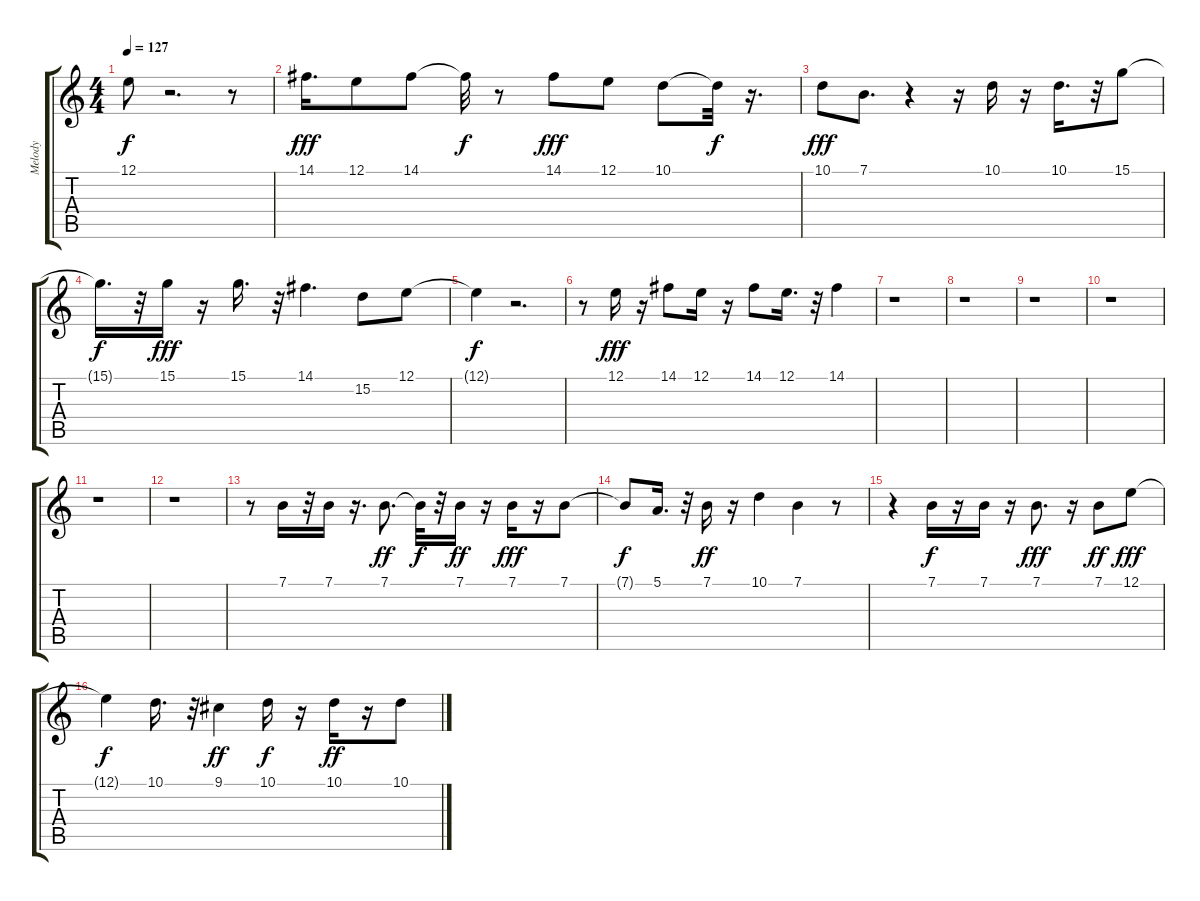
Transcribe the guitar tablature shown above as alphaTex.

\track ("Melody              " "Melody    ") {instrument tuba}
\staff {score tabs}
\tuning (E4 B3 G3 D3 A2 E2) {hide}
\ts (4 4)
\tempo 127
\clef g2
\ks c
12.1{t}.8{dy f} r.2{d} r.8 |
14.1.16{d dy fff} 12.1.8 14.1.8 14.1{t}.32{dy f} r.8 14.1.8{dy fff} 12.1.8 10.1.8 10.1{t}.32{dy f} r.16{d} |
10.1.8{dy fff} 7.1.8{d} r.4 r.16 10.1.16 r.16 10.1.16{d} r.32 15.1.8 |
15.1{t}.16{d dy f} r.32 15.1.16{dy fff} r.16 15.1.16{d} r.32 14.1.4{d} 15.2.8 12.1.8 |
12.1{t}.4{dy f} r.2{d} |
r.8 12.1.16{dy fff} r.16 14.1.8 12.1.16 r.16 14.1.8 12.1.16{d} r.32 14.1.4 |
r.1 |
r.1 |
r.1 |
r.1 |
r.1 |
r.1 |
r.8 7.1.16 r.32 7.1.16 r.16{d} 7.1.8{d dy ff} 7.1{t}.32{dy f} r.32 7.1.16{dy ff} r.16 7.1.16{dy fff} r.16 7.1.8 |
7.1{t}.8{dy f} 5.1.16{d} r.32 7.1.16{dy ff} r.16 10.1.4 7.1.4 r.8 |
r.4 7.1.16{dy f} r.16 7.1.16 r.16 7.1.8{d dy fff} r.16 7.1.8{dy ff} 12.1.8{dy fff} |
12.1{t}.4{dy f} 10.1.16{d} r.32 9.1.4{dy ff} 10.1.16{dy f} r.16 10.1.16{dy ff} r.16 10.1.8
